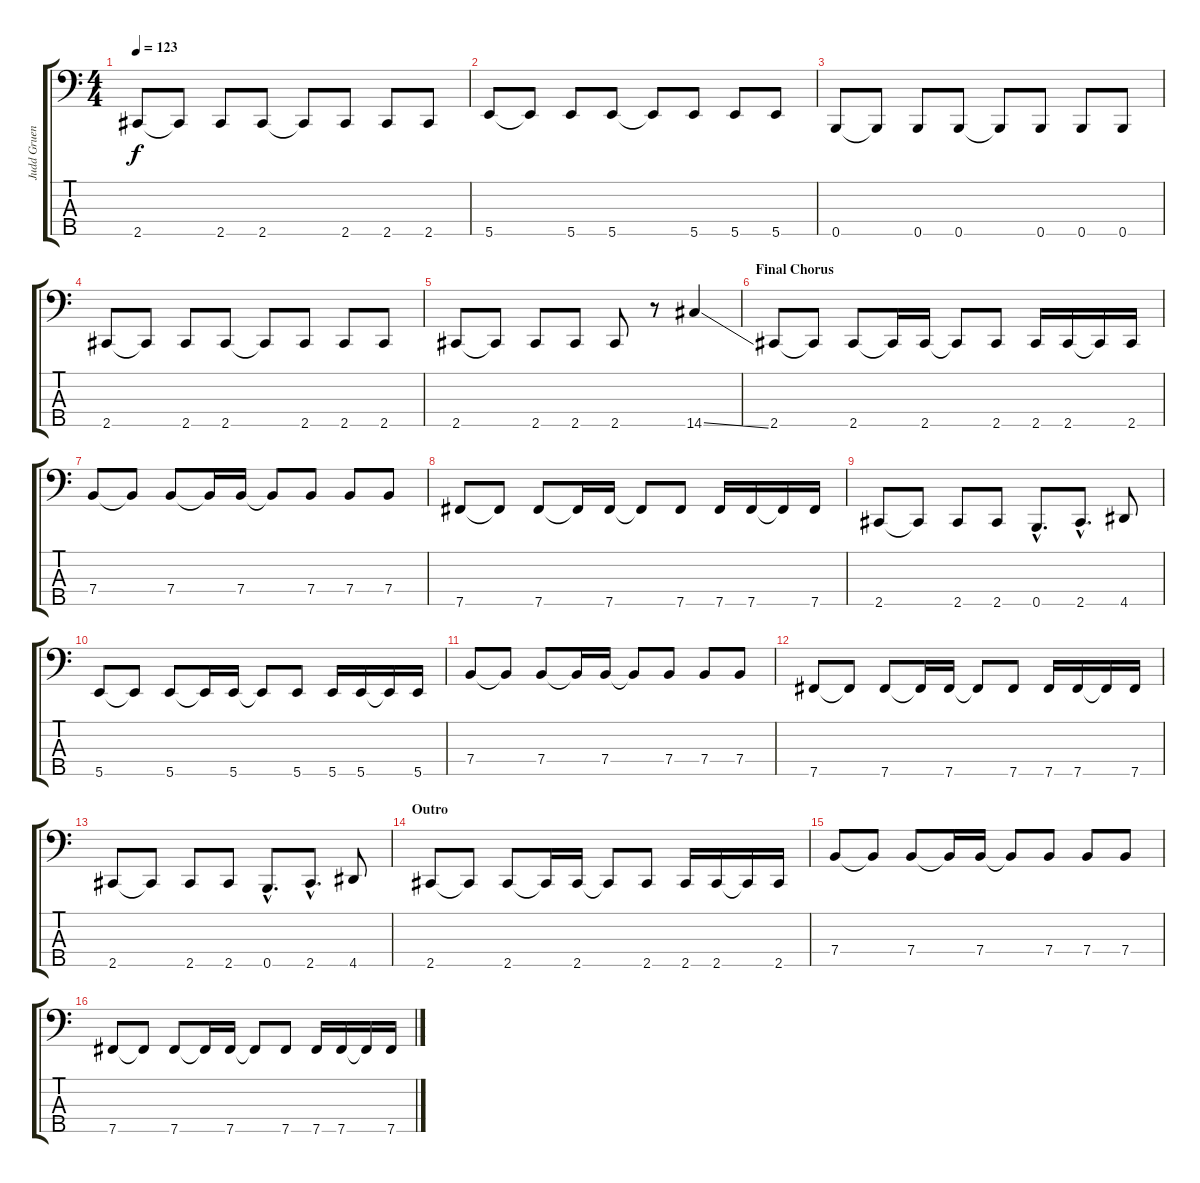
\track ("Judd Gruenbaum (Bass)" "Judd Gruen") {instrument electricbasspick}
\staff {score tabs}
\tuning (G2 D2 A1 E1 B0) {hide}
\ts (4 4)
\tempo 123
\clef f4
\ks c
2.5.8{dy f} 2.5{t}.8 2.5.8 2.5.8 2.5{t}.8 2.5.8 2.5.8 2.5.8 |
5.5.8 5.5{t}.8 5.5.8 5.5.8 5.5{t}.8 5.5.8 5.5.8 5.5.8 |
0.5.8 0.5{t}.8 0.5.8 0.5.8 0.5{t}.8 0.5.8 0.5.8 0.5.8 |
2.5.8 2.5{t}.8 2.5.8 2.5.8 2.5{t}.8 2.5.8 2.5.8 2.5.8 |
2.5.8 2.5{t}.8 2.5.8 2.5.8 2.5.8 r.8 14.5{ss}.4 |
\section ("" "Final Chorus")
2.5.8 2.5{t}.8 2.5.8 2.5{t}.16 2.5.16 2.5{t}.8 2.5.8 2.5.16 2.5.16 2.5{t}.16 2.5.16 |
7.4.8 7.4{t}.8 7.4.8 7.4{t}.16 7.4.16 7.4{t}.8 7.4.8 7.4.8 7.4.8 |
7.5.8 7.5{t}.8 7.5.8 7.5{t}.16 7.5.16 7.5{t}.8 7.5.8 7.5.16 7.5.16 7.5{t}.16 7.5.16 |
2.5.8 2.5{t}.8 2.5.8 2.5.8 0.5{hac}.8{d} 2.5{hac}.8{d} 4.5.8 |
5.5.8 5.5{t}.8 5.5.8 5.5{t}.16 5.5.16 5.5{t}.8 5.5.8 5.5.16 5.5.16 5.5{t}.16 5.5.16 |
7.4.8 7.4{t}.8 7.4.8 7.4{t}.16 7.4.16 7.4{t}.8 7.4.8 7.4.8 7.4.8 |
7.5.8 7.5{t}.8 7.5.8 7.5{t}.16 7.5.16 7.5{t}.8 7.5.8 7.5.16 7.5.16 7.5{t}.16 7.5.16 |
2.5.8 2.5{t}.8 2.5.8 2.5.8 0.5{hac}.8{d} 2.5{hac}.8{d} 4.5.8 |
\section ("" "Outro")
2.5.8 2.5{t}.8 2.5.8 2.5{t}.16 2.5.16 2.5{t}.8 2.5.8 2.5.16 2.5.16 2.5{t}.16 2.5.16 |
7.4.8 7.4{t}.8 7.4.8 7.4{t}.16 7.4.16 7.4{t}.8 7.4.8 7.4.8 7.4.8 |
7.5.8 7.5{t}.8 7.5.8 7.5{t}.16 7.5.16 7.5{t}.8 7.5.8 7.5.16 7.5.16 7.5{t}.16 7.5.16
